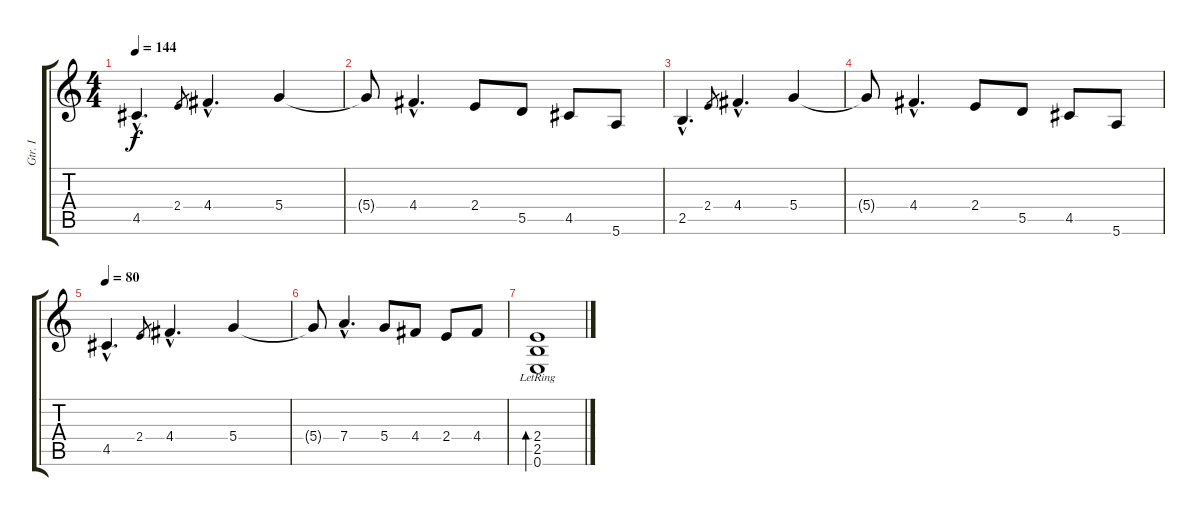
\track ("Gtr. I" "Gtr. I") {instrument acousticguitarsteel}
\staff {score tabs}
\tuning (E4 B3 G3 D3 A2 E2) {hide}
\ts (4 4)
\tempo 144
\clef g2
\ks c
4.5{hac}.4{d dy f} 2.4.8{gr} 4.4{hac}.4{d} 5.4.4 |
5.4{t}.8 4.4{hac}.4{d} 2.4.8 5.5.8 4.5.8 5.6.8 |
2.5{hac}.4{d} 2.4.8{gr} 4.4{hac}.4{d} 5.4.4 |
5.4{t}.8 4.4{hac}.4{d} 2.4.8 5.5.8 4.5.8 5.6.8 |
\tempo 80
4.5{hac}.4{d} 2.4.8{gr} 4.4{hac}.4{d} 5.4.4 |
5.4{t}.8 7.4{hac}.4{d} 5.4.8 4.4.8 2.4.8 4.4.8 |
(2.4{lr} 2.5{lr} 0.6{lr}).1{bd 480}
